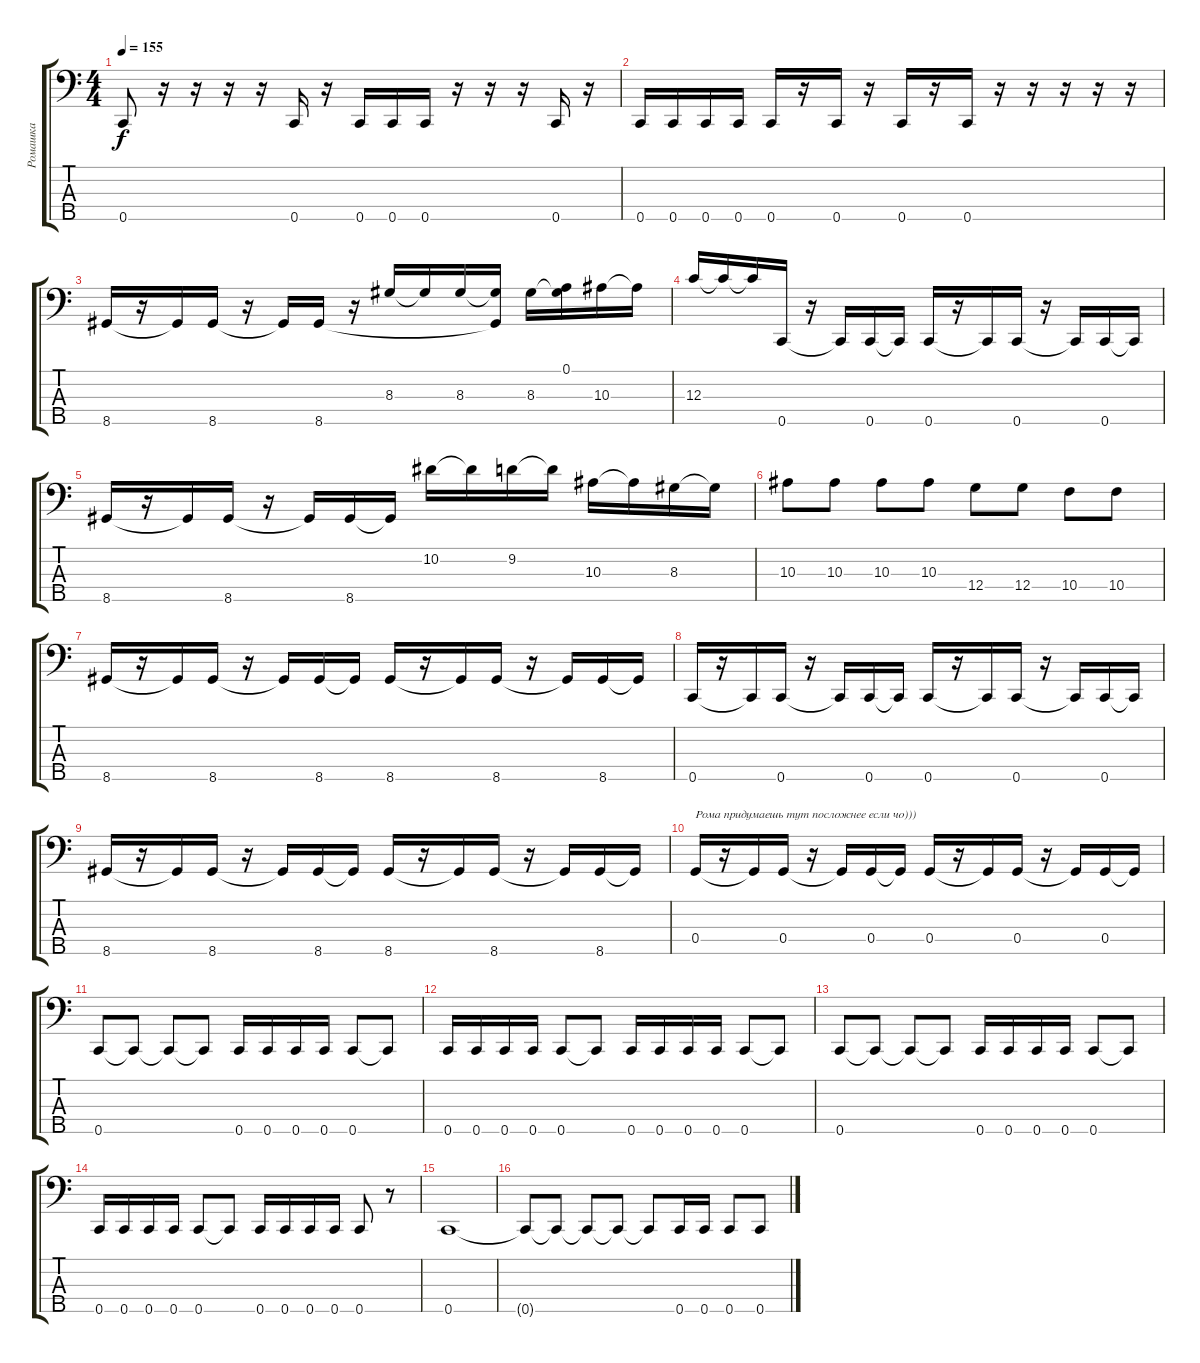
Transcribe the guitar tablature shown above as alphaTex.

\track ("Ромашка" "Ромашка") {instrument electricbassfinger}
\staff {score tabs}
\tuning (A2 F2 C2 G1 C1) {hide}
\ts (4 4)
\tempo 155
\clef f4
\ks c
0.5.8{dy f} r.16 r.16 r.16 r.16 0.5.16 r.16 0.5.16 0.5.16 0.5.16 r.16 r.16 r.16 0.5.16 r.16 |
0.5.16 0.5.16 0.5.16 0.5.16 0.5.16 r.16 0.5.16 r.16 0.5.16 r.16 0.5.16 r.16 r.16 r.16 r.16 r.16 |
8.5.16 r.16 8.5{t}.16 8.5.16 r.16 8.5{t}.16 8.5.16 r.16 8.3.16 8.3{t}.16 8.3.16 (8.3{t} 8.5{t}).16 8.3.16 (0.1 8.3{t}).16 10.3.16 10.3{t}.16 |
12.3.16 12.3{t}.16 12.3{t}.16 0.5.16 r.16 0.5{t}.16 0.5.16 0.5{t}.16 0.5.16 r.16 0.5{t}.16 0.5.16 r.16 0.5{t}.16 0.5.16 0.5{t}.16 |
8.5.16 r.16 8.5{t}.16 8.5.16 r.16 8.5{t}.16 8.5.16 8.5{t}.16 10.2.16 10.2{t}.16 9.2.16 9.2{t}.16 10.3.16 10.3{t}.16 8.3.16 8.3{t}.16 |
10.3.8 10.3.8 10.3.8 10.3.8 12.4.8 12.4.8 10.4.8 10.4.8 |
8.5.16 r.16 8.5{t}.16 8.5.16 r.16 8.5{t}.16 8.5.16 8.5{t}.16 8.5.16 r.16 8.5{t}.16 8.5.16 r.16 8.5{t}.16 8.5.16 8.5{t}.16 |
0.5.16 r.16 0.5{t}.16 0.5.16 r.16 0.5{t}.16 0.5.16 0.5{t}.16 0.5.16 r.16 0.5{t}.16 0.5.16 r.16 0.5{t}.16 0.5.16 0.5{t}.16 |
8.5.16 r.16 8.5{t}.16 8.5.16 r.16 8.5{t}.16 8.5.16 8.5{t}.16 8.5.16 r.16 8.5{t}.16 8.5.16 r.16 8.5{t}.16 8.5.16 8.5{t}.16 |
0.4.16{txt "Рома придумаешь тут посложнее если чо)))"} r.16 0.4{t}.16 0.4.16 r.16 0.4{t}.16 0.4.16 0.4{t}.16 0.4.16 r.16 0.4{t}.16 0.4.16 r.16 0.4{t}.16 0.4.16 0.4{t}.16 |
0.5.8 0.5{t}.8 0.5{t}.8 0.5{t}.8 0.5.16 0.5.16 0.5.16 0.5.16 0.5.8 0.5{t}.8 |
0.5.16 0.5.16 0.5.16 0.5.16 0.5.8 0.5{t}.8 0.5.16 0.5.16 0.5.16 0.5.16 0.5.8 0.5{t}.8 |
0.5.8 0.5{t}.8 0.5{t}.8 0.5{t}.8 0.5.16 0.5.16 0.5.16 0.5.16 0.5.8 0.5{t}.8 |
0.5.16 0.5.16 0.5.16 0.5.16 0.5.8 0.5{t}.8 0.5.16 0.5.16 0.5.16 0.5.16 0.5.8 r.8 |
0.5.1 |
0.5{t}.8 0.5{t}.8 0.5{t}.8 0.5{t}.8 0.5{t}.8 0.5.16 0.5.16 0.5.8 0.5.8
